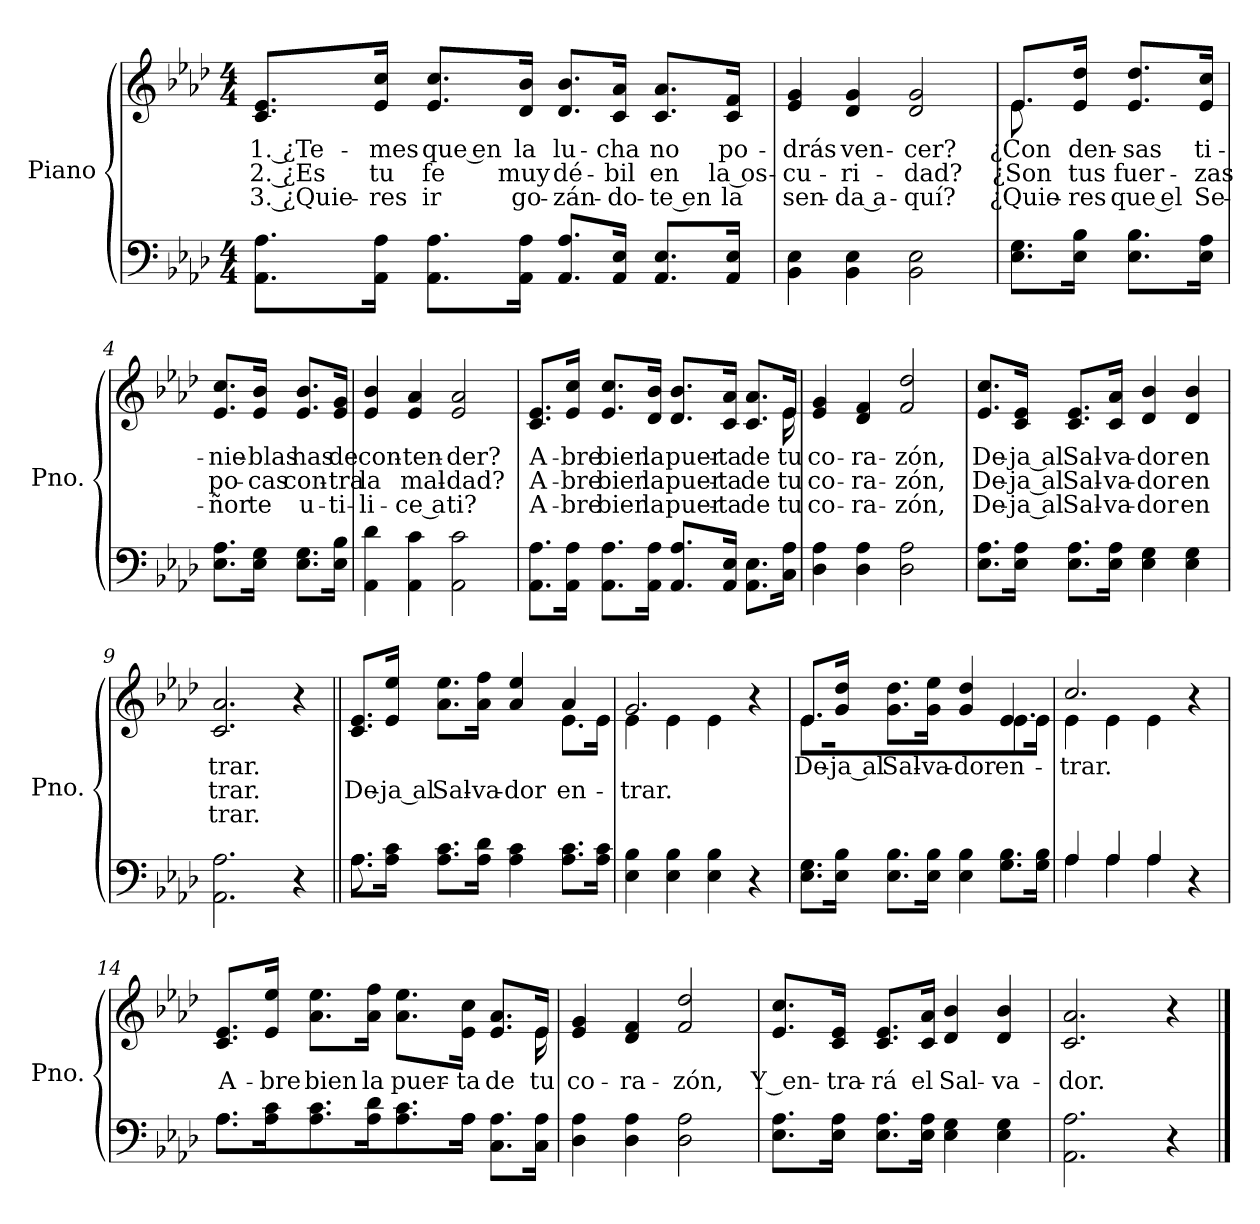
**kern	**kern	**text	**text	**text
*part1	*part1	*part1	*part1	*part1
*staff2	*staff1	*staff1	*staff1	*staff1
*I"Piano	*	*	*	*
*I'Pno.	*	*	*	*
*clefF4	*clefG2	*	*	*
*k[b-e-a-d-]	*k[b-e-a-d-]	*	*	*
*M4/4	*M4/4	*	*	*
=1	=1	=1	=1	=1
!	!	!LO:LY:b	!LO:LY:b	!LO:LY:b
8.AA-\ 8.A-\L	8.c/ 8.e-/L	1. ¿Te-	2. ¿Es	3. ¿Quie-
!	!	!LO:LY:b	!LO:LY:b	!LO:LY:b
16AA-\ 16A-\Jk	16e-/ 16cc/Jk	-mes	tu	-res
!	!	!LO:LY:b	!LO:LY:b	!LO:LY:b
8.AA-\ 8.A-\L	8.e-/ 8.cc/L	que en	fe	ir
!	!	!LO:LY:b	!LO:LY:b	!LO:LY:b
16AA-\ 16A-\Jk	16d-/ 16b-/Jk	la	muy	go-
!	!	!LO:LY:b	!LO:LY:b	!LO:LY:b
8.AA-/ 8.A-/L	8.d-/ 8.b-/L	lu-	dé-	-zán-
!	!	!LO:LY:b	!LO:LY:b	!LO:LY:b
16AA-/ 16E-/Jk	16c/ 16a-/Jk	-cha	-bil	-do-
!	!	!LO:LY:b	!LO:LY:b	!LO:LY:b
8.AA-/ 8.E-/L	8.c/ 8.a-/L	no	en	-te en
!	!	!LO:LY:b	!LO:LY:b	!LO:LY:b
16AA-/ 16E-/Jk	16c/ 16f/Jk	po-	la os-	la
=2	=2	=2	=2	=2
!	!	!LO:LY:b	!LO:LY:b	!LO:LY:b
4BB-\ 4E-\	4e-/ 4g/	-drás	-cu-	sen-
!	!	!LO:LY:b	!LO:LY:b	!LO:LY:b
4BB-\ 4E-\	4d-/ 4g/	ven-	-ri-	-da a-
!	!	!LO:LY:b	!LO:LY:b	!LO:LY:b
2BB-\ 2E-\	2d-/ 2g/	-cer?	-dad?	-quí?
!!LO:LB:g=z
=3	=3	=3	=3	=3
!	!	!LO:LY:b	!LO:LY:b	!LO:LY:b
*	*^	*	*	*
8.E-\ 8.G\L	8.e-/L	8.e-\	¿Con	¿Son	¿Quie-
!	!	!	!LO:LY:b	!LO:LY:b	!LO:LY:b
16E-\ 16B-\Jk	16e-/ 16dd-/Jk	4ryy	den-	tus	-res
!	!	!	!LO:LY:b	!LO:LY:b	!LO:LY:b
8.E-\ 8.B-\L	8.e-/ 8.dd-/L	.	-sas	fuer-	que el
!	!	!	!LO:LY:b	!LO:LY:b	!LO:LY:b
16E-\ 16A-\Jk	16e-/ 16cc/Jk	16ryy	ti-	-zas	Se-
=4	=4	=4	=4	=4	=4
!	!	!	!LO:LY:b	!LO:LY:b	!LO:LY:b
*	*v	*v	*	*	*
8.E-\ 8.A-\L	8.e-/ 8.cc/L	-nie-	po-	-ñor
!	!	!LO:LY:b	!LO:LY:b	!LO:LY:b
16E-\ 16G\Jk	16e-/ 16b-/Jk	-blas	-cas	te
!	!	!LO:LY:b	!LO:LY:b	!LO:LY:b
8.E-\ 8.G\L	8.e-/ 8.b-/L	has	con-	u-
!	!	!LO:LY:b	!LO:LY:b	!LO:LY:b
16E-\ 16B-\Jk	16e-/ 16g/Jk	de	-tra	-ti-
=5	=5	=5	=5	=5
!	!	!LO:LY:b	!LO:LY:b	!LO:LY:b
4AA-\ 4d-\	4e-/ 4b-/	con-	la	-li-
!	!	!LO:LY:b	!LO:LY:b	!LO:LY:b
4AA-\ 4c\	4e-/ 4a-/	-ten-	mal-	-ce a
!	!	!LO:LY:b	!LO:LY:b	!LO:LY:b
2AA-\ 2c\	2e-/ 2a-/	-der?	-dad?	ti?
!!LO:LB:g=z
=6	=6	=6	=6	=6
!	!	!LO:LY:b	!LO:LY:b	!LO:LY:b
*	*^	*	*	*
8.AA-\ 8.A-\L	8.c/ 8.e-/L	2...ryy	A-	A-	A-
!	!	!	!LO:LY:b	!LO:LY:b	!LO:LY:b
16AA-\ 16A-\Jk	16e-/ 16cc/Jk	.	-bre	-bre	-bre
!	!	!	!LO:LY:b	!LO:LY:b	!LO:LY:b
8.AA-\ 8.A-\L	8.e-/ 8.cc/L	.	bien	bien	bien
!	!	!	!LO:LY:b	!LO:LY:b	!LO:LY:b
16AA-\ 16A-\Jk	16d-/ 16b-/Jk	.	la	la	la
!	!	!	!LO:LY:b	!LO:LY:b	!LO:LY:b
8.AA-/ 8.A-/L	8.d-/ 8.b-/L	.	puer-	puer-	puer-
!	!	!	!LO:LY:b	!LO:LY:b	!LO:LY:b
16AA-/ 16E-/Jk	16c/ 16a-/Jk	.	-ta	-ta	-ta
!	!	!	!LO:LY:b	!LO:LY:b	!LO:LY:b
8.AA-\ 8.E-\L	8.c/ 8.a-/L	.	de	de	de
!	!	!	!LO:LY:b	!LO:LY:b	!LO:LY:b
16C\ 16A-\Jk	16e-/Jk	16e-\	tu	tu	tu
=7	=7	=7	=7	=7	=7
!	!	!	!LO:LY:b	!LO:LY:b	!LO:LY:b
*	*v	*v	*	*	*
4D-\ 4A-\	4e-/ 4g/	co-	co-	co-
!	!	!LO:LY:b	!LO:LY:b	!LO:LY:b
4D-\ 4A-\	4d-/ 4f/	-ra-	-ra-	-ra-
!	!	!LO:LY:b	!LO:LY:b	!LO:LY:b
2D-\ 2A-\	2f/ 2dd-/	-zón,	-zón,	-zón,
!!LO:LB:g=z
=8	=8	=8	=8	=8
!	!	!LO:LY:b	!LO:LY:b	!LO:LY:b
8.E-\ 8.A-\L	8.e-/ 8.cc/L	De-	De-	De-
!	!	!LO:LY:b	!LO:LY:b	!LO:LY:b
16E-\ 16A-\Jk	16c/ 16e-/Jk	-ja al	-ja al	-ja al
!	!	!LO:LY:b	!LO:LY:b	!LO:LY:b
8.E-\ 8.A-\L	8.c/ 8.e-/L	Sal-	Sal-	Sal-
!	!	!LO:LY:b	!LO:LY:b	!LO:LY:b
16E-\ 16A-\Jk	16c/ 16a-/Jk	-va-	-va-	-va-
!	!	!LO:LY:b	!LO:LY:b	!LO:LY:b
4E-\ 4G\	4d-/ 4b-/	-dor	-dor	-dor
!	!	!LO:LY:b	!LO:LY:b	!LO:LY:b
4E-\ 4G\	4d-/ 4b-/	en	en	en
=9	=9	=9	=9	=9
!	!	!LO:LY:b	!LO:LY:b	!LO:LY:b
2.AA-\ 2.A-\	2.c/ 2.a-/	-trar.	-trar.	-trar.
4r	4r	.	.	.
!!LO:PB:g=z
=10||	=10||	=10||	=10||	=10||
*^	*	*	*	*
!	!	!LO:TX:a:t=Coro	!	!	!
!	!	!	!	!LO:LY:b	!
*	*	*^	*	*	*
8.A-\L	8.A-\	8.c/ 8.e-/L	2.ryy	.	De-	.
!	!	!	!	!	!LO:LY:b	!
16A-\ 16c\Jk	2ryy	16e-/ 16ee-/Jk	.	.	-ja al	.
!	!	!	!	!	!LO:LY:b	!
8.A-\ 8.c\L	.	8.a-\ 8.ee-\L	.	.	Sal-	.
!	!	!	!	!	!LO:LY:b	!
16A-\ 16d-\Jk	.	16a-\ 16ff\Jk	.	.	-va-	.
!	!	!	!	!	!LO:LY:b	!
4A-\ 4c\	.	4a-/ 4ee-/	.	.	-dor	.
.	4ryy	.	.	.	.	.
!	!	!	!	!	!LO:LY:b	!
8.A-\ 8.c\L	.	8.e-\L	4a-/	.	en-	.
16A-\ 16c\Jk	16ryy	16e-\Jk	.	.	.	.
=11	=11	=11	=11	=11	=11	=11
!	!	!	!	!	!LO:LY:b	!
*v	*v	*	*	*	*	*
4E-\ 4B-\	2.g/	4e-\	.	-trar.	.
4E-\ 4B-\	.	4e-\	.	.	.
4E-\ 4B-\	.	4e-\	.	.	.
4r	4r	4ryy	.	.	.
!!LO:LB:g=z	!!
=12	=12	=12	=12	=12	=12
!	!	!	!LO:LY:b	!	!
8.E-\ 8.G\L	8.e-/L	8.e-\L	De-	.	.
!	!	!	!LO:LY:b	!	!
16E-\ 16B-\Jk	16g/ 16dd-/Jk	16ryy	-ja al	.	.
!	!	!	!LO:LY:b	!	!
*	*v	*v	*	*	*
8.E-\ 8.B-\L	8.g\ 8.dd-\L	Sal-	.	.
!	!	!LO:LY:b	!	!
16E-\ 16B-\Jk	16g\ 16ee-\Jk	-va-	.	.
!	!	!LO:LY:b	!	!
4E-\ 4B-\	4g/ 4dd-/	-dor	.	.
!	!	!LO:LY:b	!	!
*	*^	*	*	*
8.G\ 8.B-\L	4e-/	8.e-\	en-	.	.
16G\ 16B-\Jk	.	16e-\Jk	.	.	.
=13	=13	=13	=13	=13	=13
*^	*	*	*	*	*
!	!	!	!	!LO:LY:b	!	!
4A-/	4A-\	2.cc/	4e-\	-trar.	.	.
4A-/	4A-\	.	4e-\	.	.	.
4A-/	4A-\	.	4e-\	.	.	.
4r	4ryy	4r	4ryy	.	.	.
!!LO:LB:g=z	!!
=14	=14	=14	=14	=14	=14	=14
!	!	!	!	!LO:LY:b	!	!
8.A-\L	8.A-\L	8.c/ 8.e-/L	2...ryy	A-	.	.
!	!	!	!	!LO:LY:b	!	!
16A-\ 16c\Jk	2ryy	16e-/ 16ee-/Jk	.	-bre	.	.
!	!	!	!	!LO:LY:b	!	!
8.A-\ 8.c\L	.	8.a-\ 8.ee-\L	.	bien	.	.
!	!	!	!	!LO:LY:b	!	!
16A-\ 16d-\Jk	.	16a-\ 16ff\Jk	.	la	.	.
!	!	!	!	!LO:LY:b	!	!
8.A-\ 8.c\L	.	8.a-\ 8.ee-\L	.	puer-	.	.
!	!	!	!	!LO:LY:b	!	!
16A-\Jk	16A-\Jk	16e-\ 16cc\Jk	.	-ta	.	.
!	!	!	!	!LO:LY:b	!	!
8.C\ 8.A-\L	4ryy	8.e-/ 8.a-/L	.	de	.	.
!	!	!	!	!LO:LY:b	!	!
16C\ 16A-\Jk	.	16e-/Jk	16e-\	tu	.	.
*v	*v	*	*	*	*	*
=15	=15	=15	=15	=15	=15
!	!	!	!LO:LY:b	!	!
*	*v	*v	*	*	*
4D-\ 4A-\	4e-/ 4g/	co-	.	.
!	!	!LO:LY:b	!	!
4D-\ 4A-\	4d-/ 4f/	-ra-	.	.
!	!	!LO:LY:b	!	!
2D-\ 2A-\	2f/ 2dd-/	-zón,	.	.
!!LO:LB:g=z
=16	=16	=16	=16	=16
!	!	!LO:LY:b	!	!
8.E-\ 8.A-\L	8.e-/ 8.cc/L	Y en-	.	.
!	!	!LO:LY:b	!	!
16E-\ 16A-\Jk	16c/ 16e-/Jk	-tra-	.	.
!	!	!LO:LY:b	!	!
8.E-\ 8.A-\L	8.c/ 8.e-/L	-rá	.	.
!	!	!LO:LY:b	!	!
16E-\ 16A-\Jk	16c/ 16a-/Jk	el	.	.
!	!	!LO:LY:b	!	!
4E-\ 4G\	4d-/ 4b-/	Sal-	.	.
!	!	!LO:LY:b	!	!
4E-\ 4G\	4d-/ 4b-/	-va-	.	.
=17	=17	=17	=17	=17
!	!	!LO:LY:b	!	!
2.AA-\ 2.A-\	2.c/ 2.a-/	-dor.	.	.
4r	4r	.	.	.
==	==	==	==	==
*-	*-	*-	*-	*-
